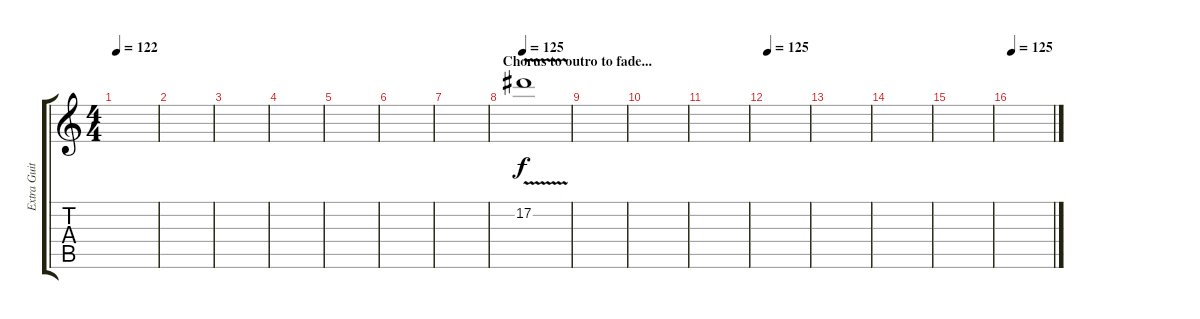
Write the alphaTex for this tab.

\track ("Extra Guitar" "Extra Guit") {instrument distortionguitar}
\staff {score tabs}
\tuning (Eb4 Bb3 Gb3 Db3 Ab2 Eb2) {hide}
\ts (4 4)
\tempo 122
\clef g2
\ks c
|
|
|
|
|
|
|
\section ("" "Chorus to outro to fade...")
\tempo 125
17.2{v}.1{volume 15} |
|
|
|
\tempo 125
|
|
|
|
\tempo 125
